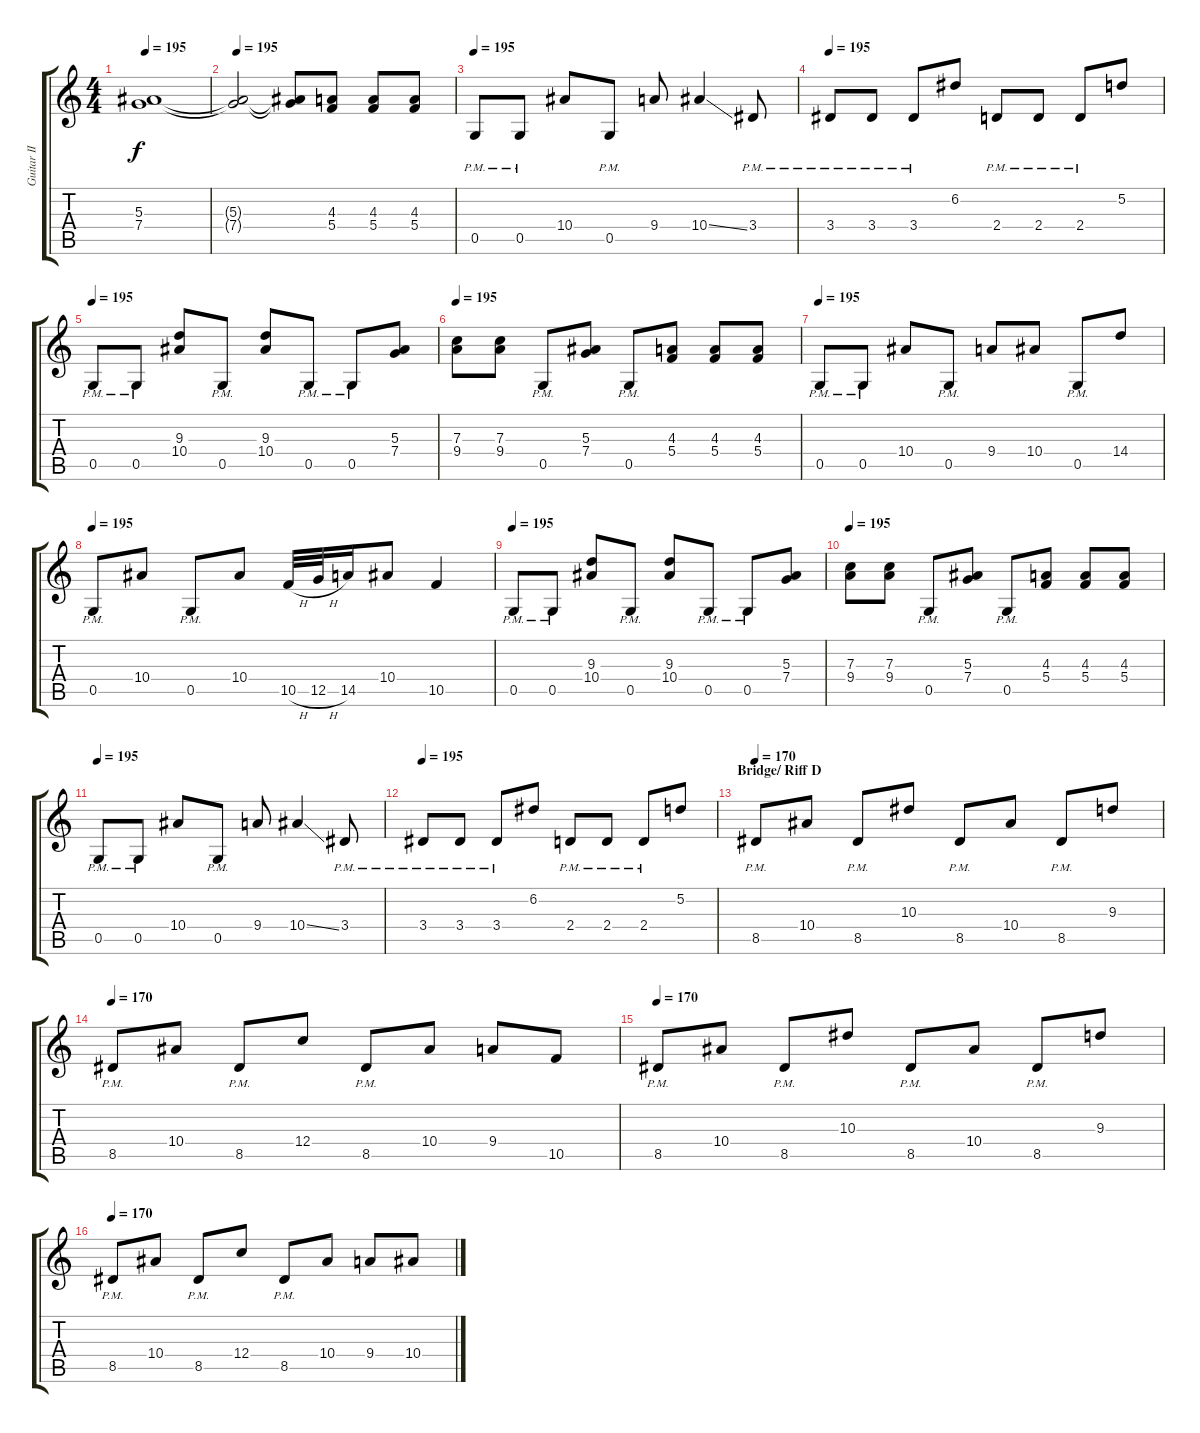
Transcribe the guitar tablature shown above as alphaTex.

\track ("Guitar II (Right)" "Guitar II ") {instrument distortionguitar}
\staff {score tabs}
\tuning (D4 A3 F3 C3 G2 D2) {hide}
\ts (4 4)
\tempo 195
\clef g2
\ks c
(5.3 7.4).1{dy f} |
\tempo 195
(5.3{t} 7.4{t}).2 (5.3{t} 7.4{t}).8 (4.3 5.4).8 (4.3 5.4).8 (4.3 5.4).8 |
\tempo 195
0.5{pm}.8 0.5{pm}.8 10.4.8 0.5{pm}.8 9.4.8 10.4{ss}.4 3.4{pm}.8 |
\tempo 195
3.4{pm}.8 3.4{pm}.8 3.4{pm}.8 6.2.8 2.4{pm}.8 2.4{pm}.8 2.4{pm}.8 5.2.8 |
\tempo 195
0.5{pm}.8 0.5{pm}.8 (9.3 10.4).8 0.5{pm}.8 (9.3 10.4).8 0.5{pm}.8 0.5{pm}.8 (5.3 7.4).8 |
\tempo 195
(7.3 9.4).8 (7.3 9.4).8 0.5{pm}.8 (5.3 7.4).8 0.5{pm}.8 (4.3 5.4).8 (4.3 5.4).8 (4.3 5.4).8 |
\tempo 195
0.5{pm}.8 0.5{pm}.8 10.4.8 0.5{pm}.8 9.4.8 10.4.8 0.5{pm}.8 14.4.8 |
\tempo 195
0.5{pm}.8 10.4.8 0.5{pm}.8 10.4.8 10.5{h}.32 12.5{h}.32 14.5.16 10.4.8 10.5.4 |
\tempo 195
0.5{pm}.8 0.5{pm}.8 (9.3 10.4).8 0.5{pm}.8 (9.3 10.4).8 0.5{pm}.8 0.5{pm}.8 (5.3 7.4).8 |
\tempo 195
(7.3 9.4).8 (7.3 9.4).8 0.5{pm}.8 (5.3 7.4).8 0.5{pm}.8 (4.3 5.4).8 (4.3 5.4).8 (4.3 5.4).8 |
\tempo 195
0.5{pm}.8 0.5{pm}.8 10.4.8 0.5{pm}.8 9.4.8 10.4{ss}.4 3.4{pm}.8 |
\tempo 195
3.4{pm}.8 3.4{pm}.8 3.4{pm}.8 6.2.8 2.4{pm}.8 2.4{pm}.8 2.4{pm}.8 5.2.8 |
\section ("" "Bridge/ Riff D")
\tempo 170
8.5{pm}.8 10.4.8 8.5{pm}.8 10.3.8 8.5{pm}.8 10.4.8 8.5{pm}.8 9.3.8 |
\tempo 170
8.5{pm}.8 10.4.8 8.5{pm}.8 12.4.8 8.5{pm}.8 10.4.8 9.4.8 10.5.8 |
\tempo 170
8.5{pm}.8 10.4.8 8.5{pm}.8 10.3.8 8.5{pm}.8 10.4.8 8.5{pm}.8 9.3.8 |
\tempo 170
8.5{pm}.8 10.4.8 8.5{pm}.8 12.4.8 8.5{pm}.8 10.4.8 9.4.8 10.4.8
